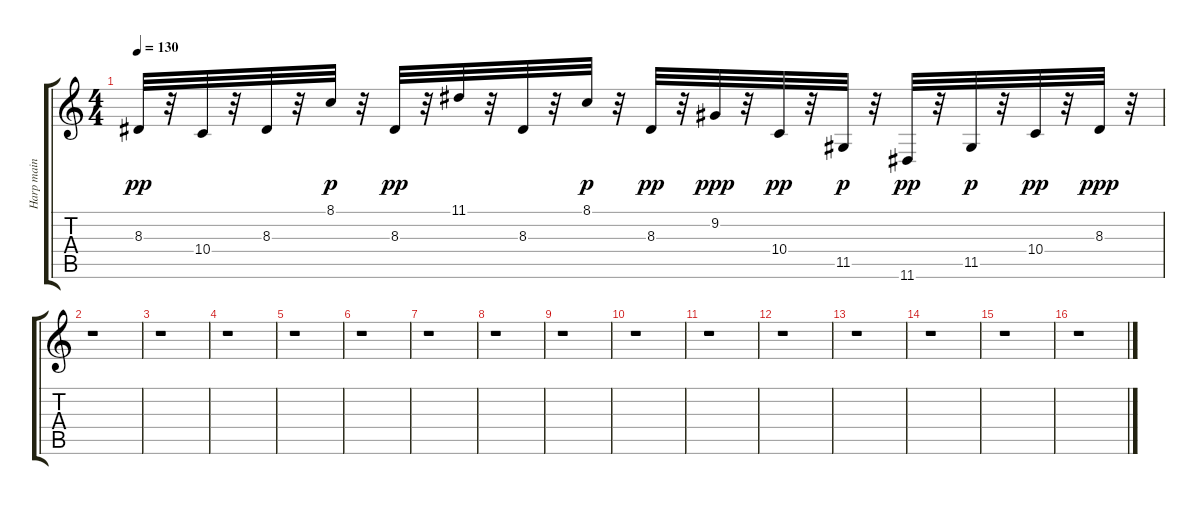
\track ("Harp main arpeggio" "Harp main ") {instrument orchestralharp}
\staff {score tabs}
\tuning (E4 B3 G3 D3 A2 E2) {hide}
\ts (4 4)
\tempo 130
\clef g2
\ks c
8.3.32{dy pp} r.32 10.4.32 r.32 8.3.32 r.32 8.1.32{dy p} r.32 8.3.32{dy pp} r.32 11.1.32 r.32 8.3.32 r.32 8.1.32{dy p} r.32 8.3.32{dy pp} r.32 9.2.32{dy ppp} r.32 10.4.32{dy pp} r.32 11.5.32{dy p} r.32 11.6.32{dy pp} r.32 11.5.32{dy p} r.32 10.4.32{dy pp} r.32 8.3.32{dy ppp} r.32 |
r.1 |
r.1 |
r.1 |
r.1 |
r.1 |
r.1 |
r.1 |
r.1 |
r.1 |
r.1 |
r.1 |
r.1 |
r.1 |
r.1 |
r.1
